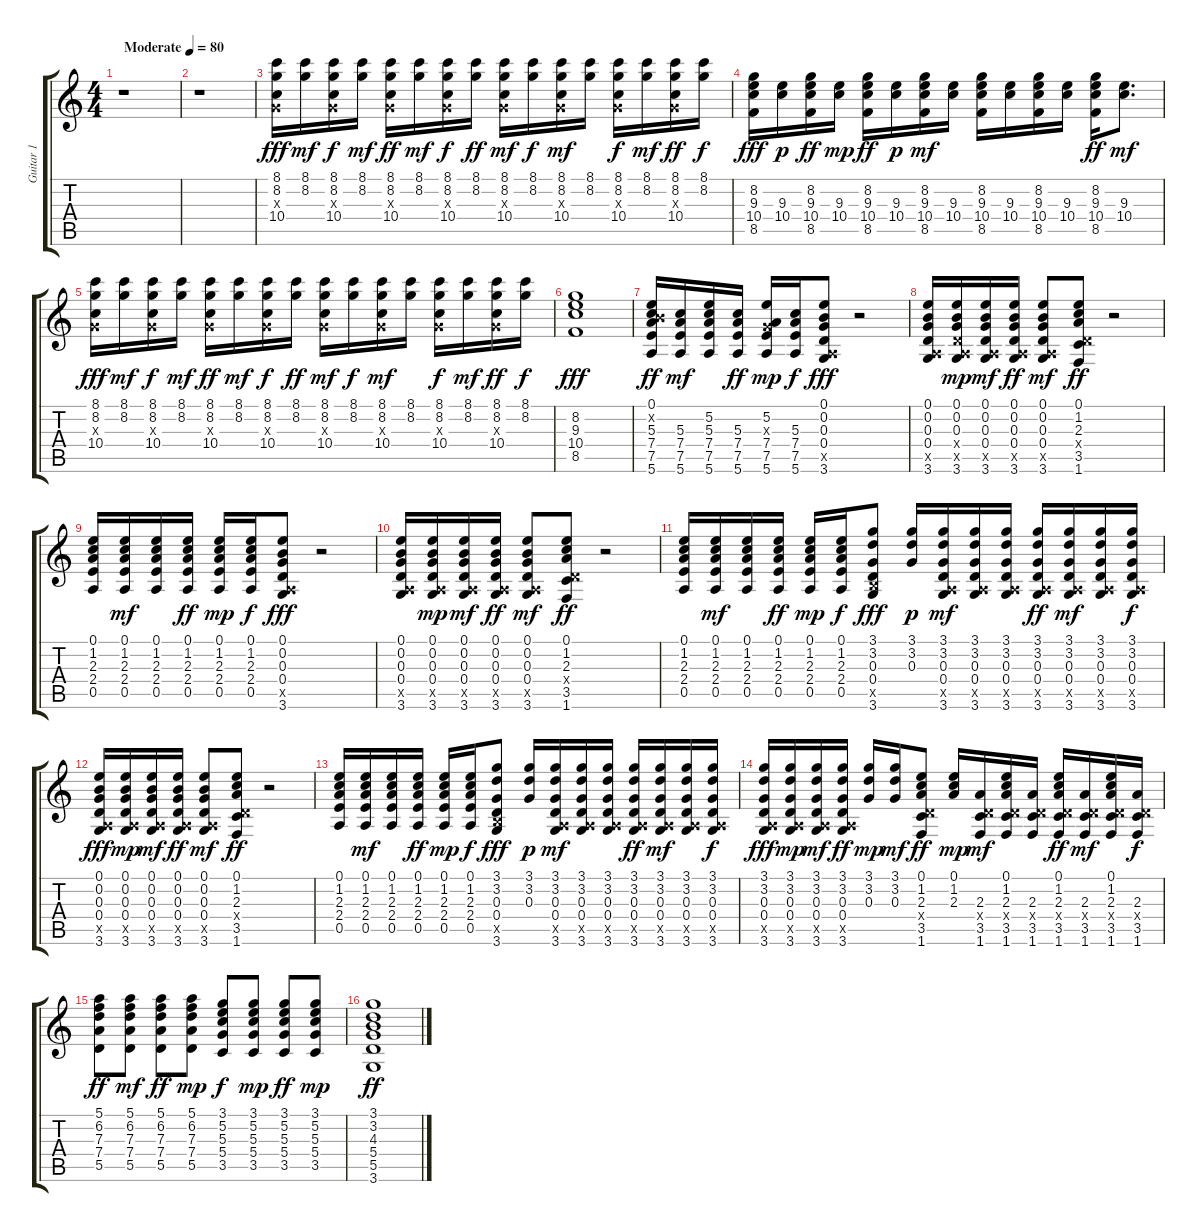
\track ("Guitar 1" "Guitar 1") {instrument acousticguitarsteel}
\staff {score tabs}
\tuning (E4 B3 G3 D3 A2 E2) {hide}
\ts (4 4)
\tempo (80 "Moderate")
\clef g2
\ks c
r.1{dy fff instrument acousticguitarsteel} |
r.1 |
(8.1 8.2 0.3{x} 10.4).16 (8.1 8.2).16{dy mf} (8.1 8.2 0.3{x} 10.4).16{dy f} (8.1 8.2).16{dy mf} (8.1 8.2 0.3{x} 10.4).16{dy ff} (8.1 8.2).16{dy mf} (8.1 8.2 0.3{x} 10.4).16{dy f} (8.1 8.2).16{dy ff} (8.1 8.2 0.3{x} 10.4).16{dy mf} (8.1 8.2).16{dy f} (8.1 8.2 0.3{x} 10.4).16{dy mf} (8.1 8.2).16 (8.1 8.2 0.3{x} 10.4).16{dy f} (8.1 8.2).16{dy mf} (8.1 8.2 0.3{x} 10.4).16{dy ff} (8.1 8.2).16{dy f} |
(8.2 9.3 10.4 8.5).16{dy fff} (9.3 10.4).16{dy p} (8.2 9.3 10.4 8.5).16{dy ff} (9.3 10.4).16{dy mp} (8.2 9.3 10.4 8.5).16{dy ff} (9.3 10.4).16{dy p} (8.2 9.3 10.4 8.5).16{dy mf} (9.3 10.4).16 (8.2 9.3 10.4 8.5).16 (9.3 10.4).16 (8.2 9.3 10.4 8.5).16 (9.3 10.4).16 (8.2 9.3 10.4 8.5).16{dy ff} (9.3 10.4).8{d dy mf} |
(8.1 8.2 0.3{x} 10.4).16{dy fff} (8.1 8.2).16{dy mf} (8.1 8.2 0.3{x} 10.4).16{dy f} (8.1 8.2).16{dy mf} (8.1 8.2 0.3{x} 10.4).16{dy ff} (8.1 8.2).16{dy mf} (8.1 8.2 0.3{x} 10.4).16{dy f} (8.1 8.2).16{dy ff} (8.1 8.2 0.3{x} 10.4).16{dy mf} (8.1 8.2).16{dy f} (8.1 8.2 0.3{x} 10.4).16{dy mf} (8.1 8.2).16 (8.1 8.2 0.3{x} 10.4).16{dy f} (8.1 8.2).16{dy mf} (8.1 8.2 0.3{x} 10.4).16{dy ff} (8.1 8.2).16{dy f} |
(8.2 9.3 10.4 8.5).1{dy fff} |
(0.1 0.2{x} 5.3 7.4 7.5 5.6).16{dy ff} (5.3 7.4 7.5 5.6).16{dy mf} (5.2 5.3 7.4 7.5 5.6).16 (5.3 7.4 7.5 5.6).16{dy ff} (5.2 0.3{x} 7.4 7.5 5.6).16{dy mp} (5.3 7.4 7.5 5.6).16{dy f} (0.1 0.2 0.3 0.4 0.5{x} 3.6).8{dy fff} r.2 |
(0.1 0.2 0.3 0.4 0.5{x} 3.6).16 (0.1 0.2 0.3 0.4{x} 0.5{x} 3.6).16{dy mp} (0.1 0.2 0.3 0.4 0.5{x} 3.6).16{dy mf} (0.1 0.2 0.3 0.4 0.5{x} 3.6).16{dy ff} (0.1 0.2 0.3 0.4 0.5{x} 3.6).8{dy mf} (0.1 1.2 2.3 0.4{x} 3.5 1.6).8{dy ff} r.2 |
(0.1 1.2 2.3 2.4 0.5).16 (0.1 1.2 2.3 2.4 0.5).16{dy mf} (0.1 1.2 2.3 2.4 0.5).16 (0.1 1.2 2.3 2.4 0.5).16{dy ff} (0.1 1.2 2.3 2.4 0.5).16{dy mp} (0.1 1.2 2.3 2.4 0.5).16{dy f} (0.1 0.2 0.3 0.4 0.5{x} 3.6).8{dy fff} r.2 |
(0.1 0.2 0.3 0.4 0.5{x} 3.6).16 (0.1 0.2 0.3 0.4 0.5{x} 3.6).16{dy mp} (0.1 0.2 0.3 0.4 0.5{x} 3.6).16{dy mf} (0.1 0.2 0.3 0.4 0.5{x} 3.6).16{dy ff} (0.1 0.2 0.3 0.4 0.5{x} 3.6).8{dy mf} (0.1 1.2 2.3 0.4{x} 3.5 1.6).8{dy ff} r.2 |
(0.1 1.2 2.3 2.4 0.5).16 (0.1 1.2 2.3 2.4 0.5).16{dy mf} (0.1 1.2 2.3 2.4 0.5).16 (0.1 1.2 2.3 2.4 0.5).16{dy ff} (0.1 1.2 2.3 2.4 0.5).16{dy mp} (0.1 1.2 2.3 2.4 0.5).16{dy f} (3.1 3.2 0.3 0.4 2.5{x} 3.6).8{dy fff} (3.1 3.2 0.3).16{dy p} (3.1 3.2 0.3 0.4 0.5{x} 3.6).16{dy mf} (3.1 3.2 0.3 0.4 0.5{x} 3.6).16 (3.1 3.2 0.3 0.4 0.5{x} 3.6).16 (3.1 3.2 0.3 0.4 0.5{x} 3.6).16{dy ff} (3.1 3.2 0.3 0.4 0.5{x} 3.6).16{dy mf} (3.1 3.2 0.3 0.4 0.5{x} 3.6).16 (3.1 3.2 0.3 0.4 0.5{x} 3.6).16{dy f} |
(0.1 0.2 0.3 0.4 0.5{x} 3.6).16{dy fff} (0.1 0.2 0.3 0.4 0.5{x} 3.6).16{dy mp} (0.1 0.2 0.3 0.4 0.5{x} 3.6).16{dy mf} (0.1 0.2 0.3 0.4 0.5{x} 3.6).16{dy ff} (0.1 0.2 0.3 0.4 0.5{x} 3.6).8{dy mf} (0.1 1.2 2.3 0.4{x} 3.5 1.6).8{dy ff} r.2 |
(0.1 1.2 2.3 2.4 0.5).16 (0.1 1.2 2.3 2.4 0.5).16{dy mf} (0.1 1.2 2.3 2.4 0.5).16 (0.1 1.2 2.3 2.4 0.5).16{dy ff} (0.1 1.2 2.3 2.4 0.5).16{dy mp} (0.1 1.2 2.3 2.4 0.5).16{dy f} (3.1 3.2 0.3 0.4 2.5{x} 3.6).8{dy fff} (3.1 3.2 0.3).16{dy p} (3.1 3.2 0.3 0.4 0.5{x} 3.6).16{dy mf} (3.1 3.2 0.3 0.4 0.5{x} 3.6).16 (3.1 3.2 0.3 0.4 0.5{x} 3.6).16 (3.1 3.2 0.3 0.4 0.5{x} 3.6).16{dy ff} (3.1 3.2 0.3 0.4 0.5{x} 3.6).16{dy mf} (3.1 3.2 0.3 0.4 0.5{x} 3.6).16 (3.1 3.2 0.3 0.4 0.5{x} 3.6).16{dy f} |
(3.1 3.2 0.3 0.4 0.5{x} 3.6).16{dy fff} (3.1 3.2 0.3 0.4 0.5{x} 3.6).16{dy mp} (3.1 3.2 0.3 0.4 0.5{x} 3.6).16{dy mf} (3.1 3.2 0.3 0.4 0.5{x} 3.6).16{dy ff} (3.1 3.2 0.3).16{dy mp} (3.1 3.2 0.3).16{dy mf} (0.1 1.2 2.3 0.4{x} 3.5 1.6).8{dy ff} (0.1 1.2 2.3).16{dy mp} (2.3 0.4{x} 3.5 1.6).16{dy mf} (0.1 1.2 2.3 0.4{x} 3.5 1.6).16 (2.3 0.4{x} 3.5 1.6).16 (0.1 1.2 2.3 0.4{x} 3.5 1.6).16{dy ff} (2.3 0.4{x} 3.5 1.6).16{dy mf} (0.1 1.2 2.3 0.4{x} 3.5 1.6).16 (2.3 0.4{x} 3.5 1.6).16{dy f} |
(5.1 6.2 7.3 7.4 5.5).8{dy ff} (5.1 6.2 7.3 7.4 5.5).8{dy mf} (5.1 6.2 7.3 7.4 5.5).8{dy ff} (5.1 6.2 7.3 7.4 5.5).8{dy mp} (3.1 5.2 5.3 5.4 3.5).8{dy f} (3.1 5.2 5.3 5.4 3.5).8{dy mp} (3.1 5.2 5.3 5.4 3.5).8{dy ff} (3.1 5.2 5.3 5.4 3.5).8{dy mp} |
(3.1 3.2 4.3 5.4 5.5 3.6).1{dy ff}
